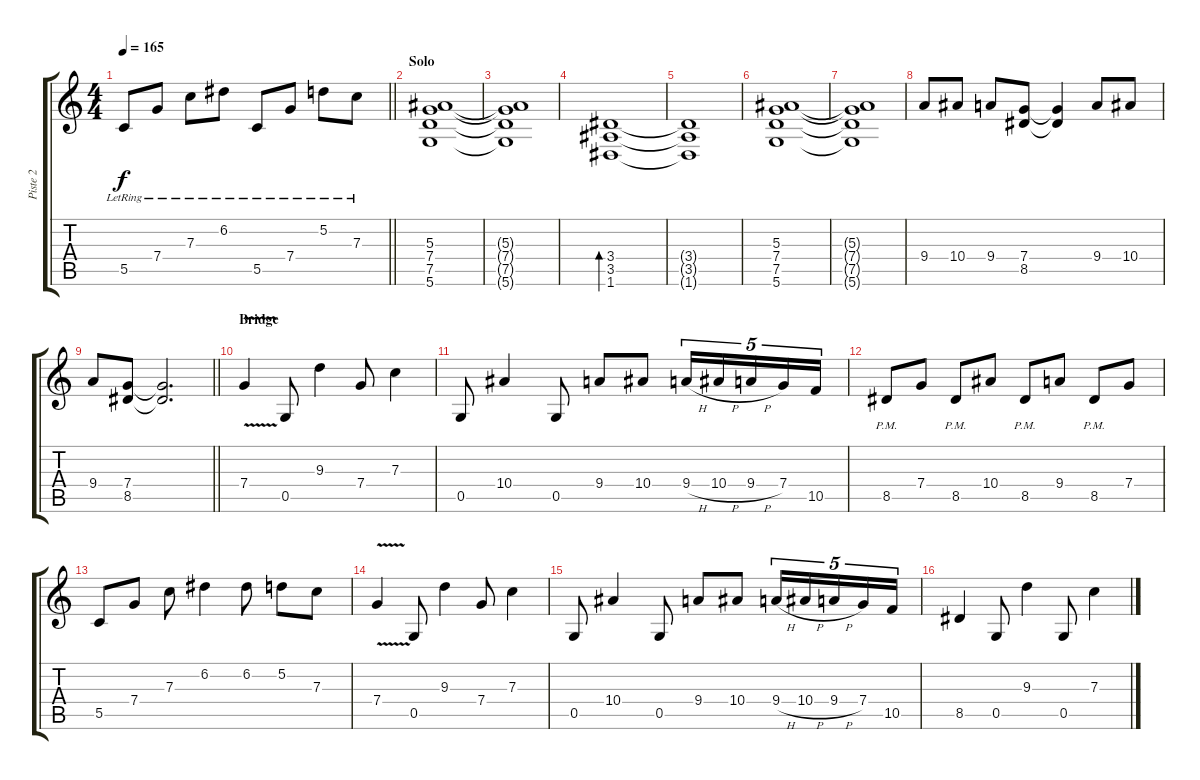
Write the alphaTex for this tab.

\track ("Piste 2" "Piste 2") {instrument distortionguitar}
\staff {score tabs}
\tuning (D4 A3 F3 C3 G2 D2) {hide}
\ts (4 4)
\tempo 165
\clef g2
\barLineRight lightlight
\ks c
5.5{lr}.8{dy f} 7.4{lr}.8 7.3{lr}.8 6.2{lr}.8 5.5{lr}.8 7.4{lr}.8 5.2{lr}.8 7.3{lr}.8 |
\section ("" "Solo")
(5.3 7.4 7.5 5.6).1{volume 13 instrument distortionguitar} |
(5.3{t} 7.4{t} 7.5{t} 5.6{t}).1 |
(3.4 3.5 1.6).1{bd 120} |
(3.4{t} 3.5{t} 1.6{t}).1 |
(5.3 7.4 7.5 5.6).1 |
(5.3{t} 7.4{t} 7.5{t} 5.6{t}).1 |
9.4.8 10.4.8 9.4.8 (7.4 8.5).8 (7.4{t} 8.5{t}).4 9.4.8 10.4.8 |
\barLineRight lightlight
9.4.8 (7.4 8.5).8 (7.4{t} 8.5{t}).2{d} |
\section ("" "Bridge")
7.4{v}.4 0.5.8 9.3.4 7.4.8 7.3.4 |
0.5.8 10.4.4 0.5.8 9.4.8 10.4.8 9.4{h}.16{tu (5 4)} 10.4{h}.16{tu (5 4)} 9.4{h}.16{tu (5 4)} 7.4.16{tu (5 4)} 10.5.16{tu (5 4)} |
8.5{pm}.8 7.4.8 8.5{pm}.8 10.4.8 8.5{pm}.8 9.4.8 8.5{pm}.8 7.4.8 |
5.5.8 7.4.8 7.3.8 6.2.4 6.2.8 5.2.8 7.3.8 |
7.4{v}.4 0.5.8 9.3.4 7.4.8 7.3.4 |
0.5.8 10.4.4 0.5.8 9.4.8 10.4.8 9.4{h}.16{tu (5 4)} 10.4{h}.16{tu (5 4)} 9.4{h}.16{tu (5 4)} 7.4.16{tu (5 4)} 10.5.16{tu (5 4)} |
8.5.4 0.5.8 9.3.4 0.5.8 7.3.4
